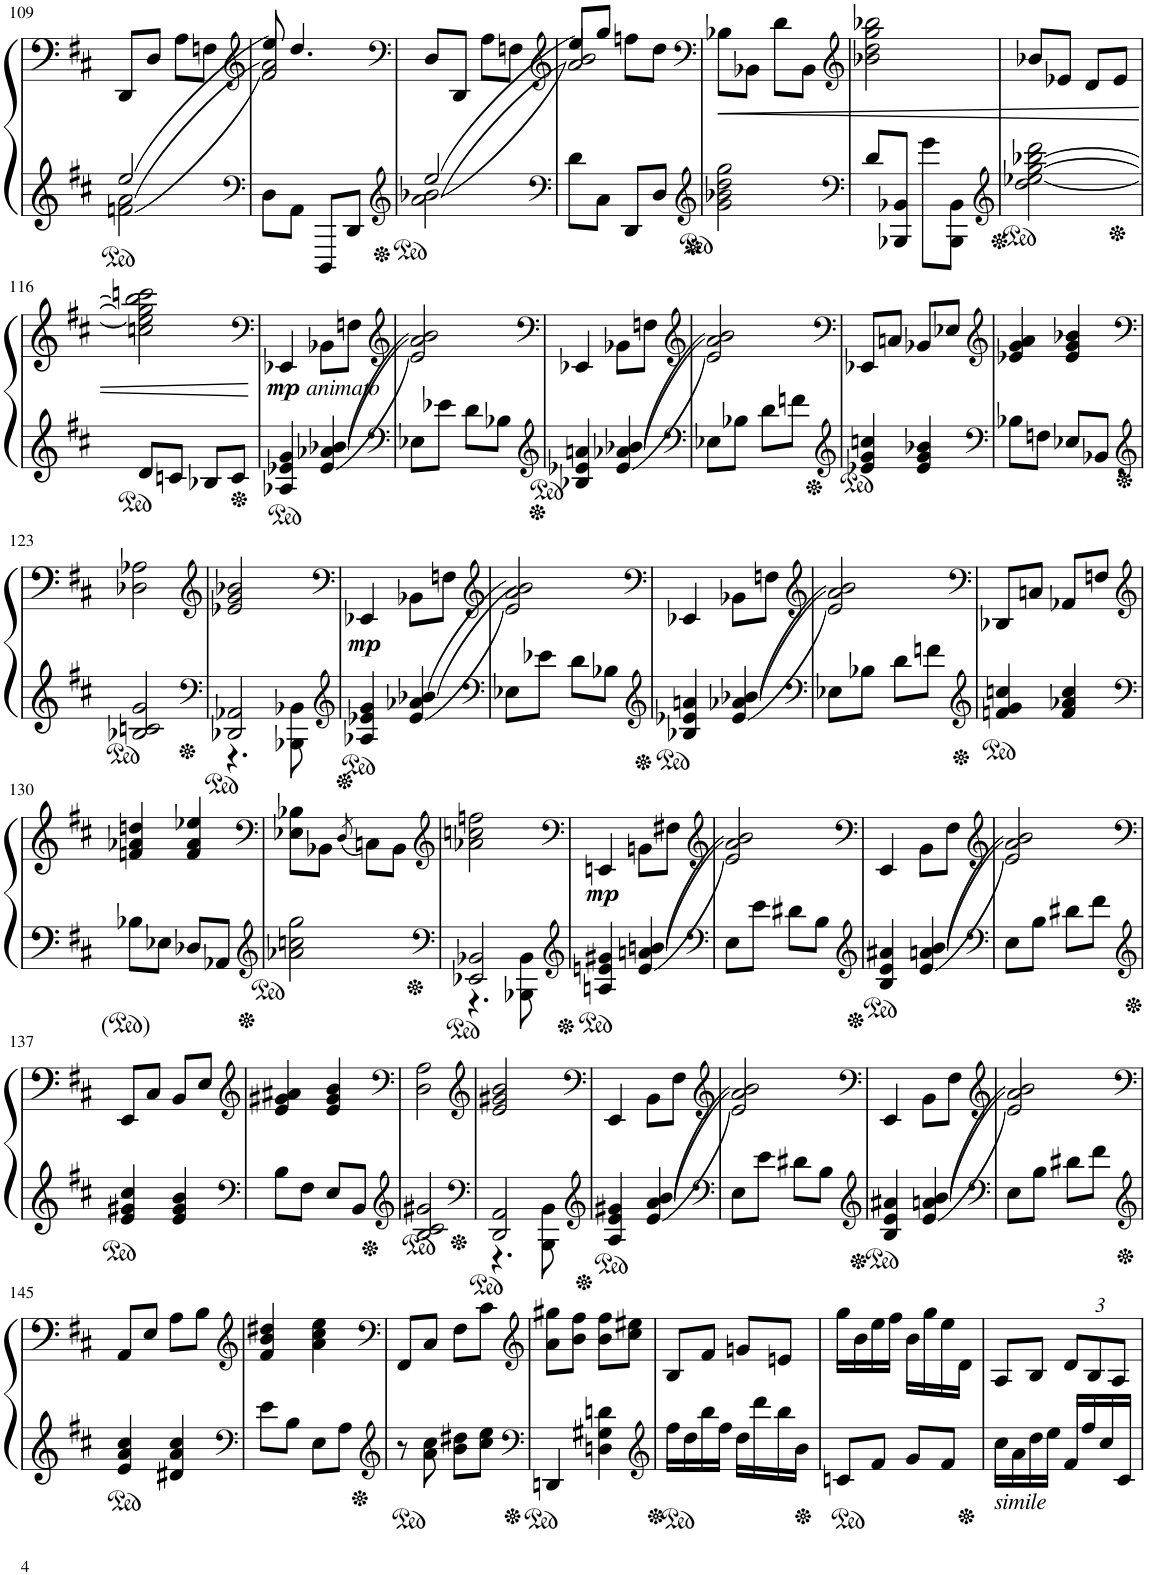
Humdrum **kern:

**kern	**kern	**dynam
*part1	*part1	*part1
*staff2	*staff1	*staff1/2
*I"Piano	*	*
*I'Pno.	*	*
!!LO:PB:g=z
*clefG2	*clefF4	*
*k[f#c#]	*k[f#c#]	*
*M2/4	*M2/4	*
*ped	*	*
=109	=109	=109
*^	*	*
[<2fn\ [>2a\	[2ee/	8DD/L	.
.	.	8D/J	.
.	.	8A\L	.
.	.	8Fn\J	.
*v	*v	*	*
=110	=110	=110
*clefF4	*clefG2	*
*	*^	*
*	*	*^	*
8D\L	2ryy	2f/] 2a/]	8ee/]	.
8AA\J	.	.	4.dd/	.
8DDD/L	.	.	.	.
8DD/J	.	.	.	.
*	*v	*v	*v	*
=111	=111	=111
*clefG2	*clefF4	*
*ped	*	*
*^	*	*
*	*	*Xped	*
[>2a\ [<2b-X\	[2ee/	8D/L	.
.	.	8DD/J	.
.	.	8A\L	.
.	.	8Fn\J	.
*v	*v	*	*
=112	=112	=112
*clefF4	*clefG2	*
*	*^	*
*	*	*^	*
8d\L	2ryy	2a/] 2b-/]	8ee/L]	.
8C#\J	.	.	8gg/J	.
8DD/L	.	.	8ffn\L	.
8D/J	.	.	8dd\J	.
*	*v	*v	*v	*
=113	=113	=113
*clefG2	*clefF4	*
*	*Xped	*
*	*^	*
*	*	*^	*
!	!	!	!	!LO:HP:b
*	*v	*v	*v	*
2g\ 2b-X\ 2dd\ 2gg\	8B-X\L	<
.	8BB-X\J	.
.	8d\L	.
.	8BB-\J	.
=114	=114	=114
*clefF4	*clefG2	*
8d/L	2b-X\ 2dd\ 2gg\ 2bb-X\	.
8BBB-X/ 8BB-X/J	.	.
8g\L	.	.
8BBB-\ 8BB-\J	.	.
=115	=115	=115
*clefG2	*	*
2dd\ [2ee-X\ [2gg\ [2bb-X\ 2ddd\	8b-X/L	.
.	8e-X/J	.
.	8d/L	.
.	8e-/J	.
!!LO:LB:g=z
=116	=116	=116
*	*ped	*
8d/L	2ccn\ 2ee-\] 2gg\] 2bb-\] 2cccn\	.
8cn/J	.	.
8B-X/L	.	.
8c/J	.	.
.	.	[
=117	=117	=117
*	*clefF4	*
*ped	*	*
*	*Xped	*
!	!LO:TX:b:i:t=animato	!
!	!	!LO:DY:b
4A-X/ 4e-X/ 4g/	4EE-X/	mp
[<4e-/ [4a-X/ [4b-X/	8BB-X\L	.
.	8Fn\J	.
=118	=118	=118
*clefF4	*clefG2	*
*	*^	*
8E-X\L	2ryy	2e-/] 2a-/] 2b-/]	.
8e-X\J	.	.	.
8d\L	.	.	.
8B-X\J	.	.	.
*	*v	*v	*
=119	=119	=119
*clefG2	*clefF4	*
*ped	*	*
*	*Xped	*
4B-X/ 4e-X/ 4an/	4EE-X/	.
[<4e-/ [4a-X/ [4b-X/	8BB-X\L	.
.	8Fn\J	.
=120	=120	=120
*clefF4	*clefG2	*
*	*^	*
8E-X\L	2ryy	2e-/] 2a-/] 2b-/]	.
8B-X\J	.	.	.
8d\L	.	.	.
8fn\J	.	.	.
*	*v	*v	*
=121	=121	=121
*clefG2	*clefF4	*
*	*Xped	*
4e-X/ 4g/ 4ccn/	8EE-X/L	.
.	8Cn/J	.
4e-/ 4g/ 4b-X/	8BB-X/L	.
.	8E-X/J	.
=122	=122	=122
*clefF4	*clefG2	*
8B-X\L	4e-X/ 4g/ 4a/	.
8Fn\J	.	.
8E-X/L	4e-/ 4g/ 4b-X/	.
8BB-X/J	.	.
!!LO:LB:g=z
=123	=123	=123
*clefG2	*clefF4	*
2B-X/ 2cn/ 2g/	2D-X\ 2A-X\	.
=124	=124	=124
*clefF4	*clefG2	*
*^	*	*
2DD-X/ 2AA-X/	4.r	2e-X/ 2g/ 2b-X/	.
.	8BBB-X\ 8BB-X\	.	.
*v	*v	*	*
=125	=125	=125
*clefG2	*clefF4	*
*ped	*	*
*^	*	*
!	!	!	!LO:DY:b
*v	*v	*	*
4A-X/ 4e-X/ 4g/	4EE-X/	mp
[<4e-/ [4a-X/ [4b-X/	8BB-X\L	.
.	8Fn\J	.
=126	=126	=126
*clefF4	*clefG2	*
*	*^	*
8E-X\L	2ryy	2e-/] 2a-/] 2b-/]	.
8e-X\J	.	.	.
8d\L	.	.	.
8B-X\J	.	.	.
*	*v	*v	*
=127	=127	=127
*clefG2	*clefF4	*
*ped	*	*
*	*Xped	*
4B-X/ 4e-X/ 4an/	4EE-X/	.
[<4e-/ [4a-X/ [4b-X/	8BB-X\L	.
.	8Fn\J	.
=128	=128	=128
*clefF4	*clefG2	*
*	*^	*
8E-X\L	2ryy	2e-/] 2a-/] 2b-/]	.
8B-X\J	.	.	.
8d\L	.	.	.
8fn\J	.	.	.
*	*v	*v	*
=129	=129	=129
*clefG2	*clefF4	*
*	*Xped	*
4fn/ 4g/ 4ccn/	8DD-X/L	.
.	8Cn/J	.
4f/ 4a-X/ 4cc/	8AA-X/L	.
.	8Fn/J	.
!!LO:LB:g=z
=130	=130	=130
*clefF4	*clefG2	*
8B-X\L	4fn/ 4a-X/ 4ddn/	.
8E-X\J	.	.
8D-X/L	4f/ 4a-/ 4ee-X/	.
8AA-X/J	.	.
=131	=131	=131
*clefG2	*clefF4	*
2a-X\ 2ccn\ 2gg\	8E-X\ 8B-X\L	.
.	8BB-X\J	.
.	(8qD/	.
.	8Cn\L)	.
.	8BB-\J	.
=132	=132	=132
*clefF4	*clefG2	*
*^	*	*
2EE-X/ 2BB-X/	4.r	2a-X\ 2ccn\ 2ffn\	.
.	8BBB-X\ 8BB-\	.	.
*v	*v	*	*
=133	=133	=133
*clefG2	*clefF4	*
*ped	*	*
*^	*	*
!	!	!	!LO:DY:b
*v	*v	*	*
4An/ 4en/ 4g#X/	4EEn/	mp
[<4e/ [4an/ [4bn/	8BBn\L	.
.	8F#X\J	.
=134	=134	=134
*clefF4	*clefG2	*
*	*^	*
8E\L	2ryy	2e/] 2a/] 2b/]	.
8e\J	.	.	.
8d#X\L	.	.	.
8B\J	.	.	.
*	*v	*v	*
=135	=135	=135
*clefG2	*clefF4	*
*ped	*	*
*	*Xped	*
4B/ 4e/ 4a#X/	4EE/	.
[<4e/ [4an/ [4b/	8BB\L	.
.	8F#\J	.
=136	=136	=136
*clefF4	*clefG2	*
*	*^	*
8E\L	2ryy	2e/] 2a/] 2b/]	.
8B\J	.	.	.
8d#X\L	.	.	.
8f#\J	.	.	.
*	*v	*v	*
!!LO:LB:g=z
=137	=137	=137
*clefG2	*clefF4	*
*	*Xped	*
4e/ 4g#X/ 4cc#/	8EE/L	.
.	8C#/J	.
4e/ 4g#/ 4b/	8BB/L	.
.	8E/J	.
=138	=138	=138
*clefF4	*clefG2	*
8B\L	4e/ 4g#X/ 4a#X/	.
8F#\J	.	.
8E/L	4e/ 4g#/ 4b/	.
8BB/J	.	.
=139	=139	=139
*clefG2	*clefF4	*
2B/ 2c#/ 2g#X/	2D\ 2A\	.
=140	=140	=140
*clefF4	*clefG2	*
*^	*	*
2DD/ 2AA/	4.r	2e/ 2g#X/ 2b/	.
.	8BBB\ 8BB\	.	.
*v	*v	*	*
=141	=141	=141
*clefG2	*clefF4	*
*ped	*	*
4A/ 4e/ 4g#X/	4EE/	.
[<4e/ [4a/ [4b/	8BB\L	.
.	8F#\J	.
=142	=142	=142
*clefF4	*clefG2	*
*	*^	*
8E\L	2ryy	2e/] 2a/] 2b/]	.
8e\J	.	.	.
8d#X\L	.	.	.
8B\J	.	.	.
*	*v	*v	*
=143	=143	=143
*clefG2	*clefF4	*
*ped	*	*
*	*Xped	*
4B/ 4e/ 4a#X/	4EE/	.
[<4e/ [4an/ [4b/	8BB\L	.
.	8F#\J	.
=144	=144	=144
*clefF4	*clefG2	*
*	*^	*
8E\L	2ryy	2e/] 2a/] 2b/]	.
8B\J	.	.	.
8d#X\L	.	.	.
8f#\J	.	.	.
*	*v	*v	*
!!LO:LB:g=z
=145	=145	=145
*clefG2	*clefF4	*
*	*Xped	*
4e/ 4a/ 4cc#/	8AA/L	.
.	8E/J	.
4d#X/ 4a/ 4cc#/	8A\L	.
.	8B\J	.
=146	=146	=146
*clefF4	*clefG2	*
8e\L	4f#/ 4b/ 4dd#X/	.
8B\J	.	.
8E\L	4a\ 4cc#\ 4ee\	.
8A\J	.	.
=147	=147	=147
*clefG2	*clefF4	*
8r	8FF#/L	.
8a\ 8cc#\	8C#/J	.
8b\ 8dd#X\L	8F#\L	.
8cc#\ 8ee\J	8c#\J	.
=148	=148	=148
*clefF4	*clefG2	*
4DDn/	8a\ 8gg#X\L	.
.	8b\ 8ff#\J	.
4Dn\ 4G#X\ 4dn\	8b\ 8ff#\L	.
.	8cc#\ 8ee#X\J	.
=149	=149	=149
*clefG2	*	*
16ff#\LL	8B/L	.
16dd\	.	.
16bb\	8f#/J	.
16ff#\JJ	.	.
16dd\LL	8gn/L	.
16ddd\	.	.
16bb\	8en/J	.
16b\JJ	.	.
=150	=150	=150
8cn/L	16gg\LL	.
.	16b\	.
8f#/J	16ee\	.
.	16ff#\JJ	.
8g/L	16b\LL	.
.	16gg\	.
8f#/J	16ee\	.
.	16d\JJ	.
=151	=151	=151
!LO:TX:b:i:t=simile	!	!
16cc#\LL	8A/L	.
16a\	.	.
16dd\	8B/J	.
16ee\JJ	.	.
*	*Xbrackettup	*
16f#/LL	12d/L	.
16ff#/	.	.
.	12B/	.
16cc#/	.	.
.	12A/J	.
16c#/JJ	.	.
=	=	=
*-	*-	*-
